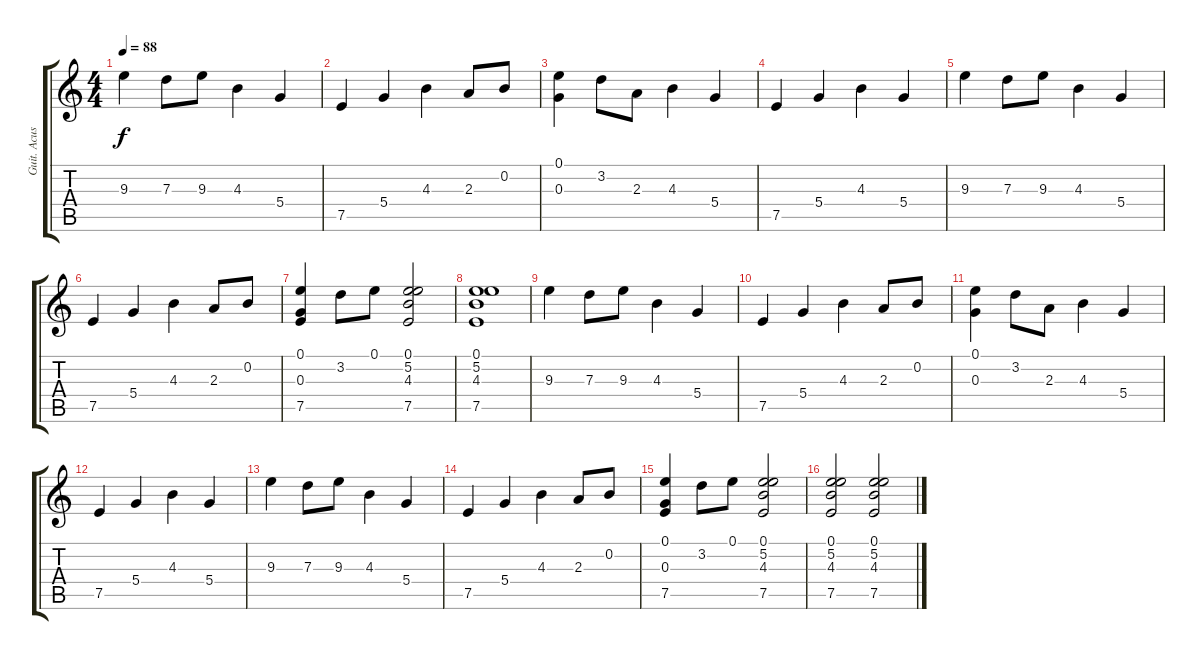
\track ("Guit. Acustica (Sergio)" "Guit. Acus") {instrument acousticguitarnylon}
\staff {score tabs}
\tuning (E4 B3 G3 D3 A2 E2) {hide}
\ts (4 4)
\tempo 88
\clef g2
\ks c
9.3.4{dy f} 7.3.8 9.3.8 4.3.4 5.4.4 |
7.5.4 5.4.4 4.3.4 2.3.8 0.2.8 |
(0.1 0.3).4 3.2.8 2.3.8 4.3.4 5.4.4 |
7.5.4 5.4.4 4.3.4 5.4.4 |
9.3.4 7.3.8 9.3.8 4.3.4 5.4.4 |
7.5.4 5.4.4 4.3.4 2.3.8 0.2.8 |
(0.1 0.3 7.5).4 3.2.8 0.1.8 (0.1 5.2 4.3 7.5).2 |
(0.1 5.2 4.3 7.5).1 |
9.3.4 7.3.8 9.3.8 4.3.4 5.4.4 |
7.5.4 5.4.4 4.3.4 2.3.8 0.2.8 |
(0.1 0.3).4 3.2.8 2.3.8 4.3.4 5.4.4 |
7.5.4 5.4.4 4.3.4 5.4.4 |
9.3.4 7.3.8 9.3.8 4.3.4 5.4.4 |
7.5.4 5.4.4 4.3.4 2.3.8 0.2.8 |
(0.1 0.3 7.5).4 3.2.8 0.1.8 (0.1 5.2 4.3 7.5).2 |
(0.1 5.2 4.3 7.5).2 (0.1 5.2 4.3 7.5).2
